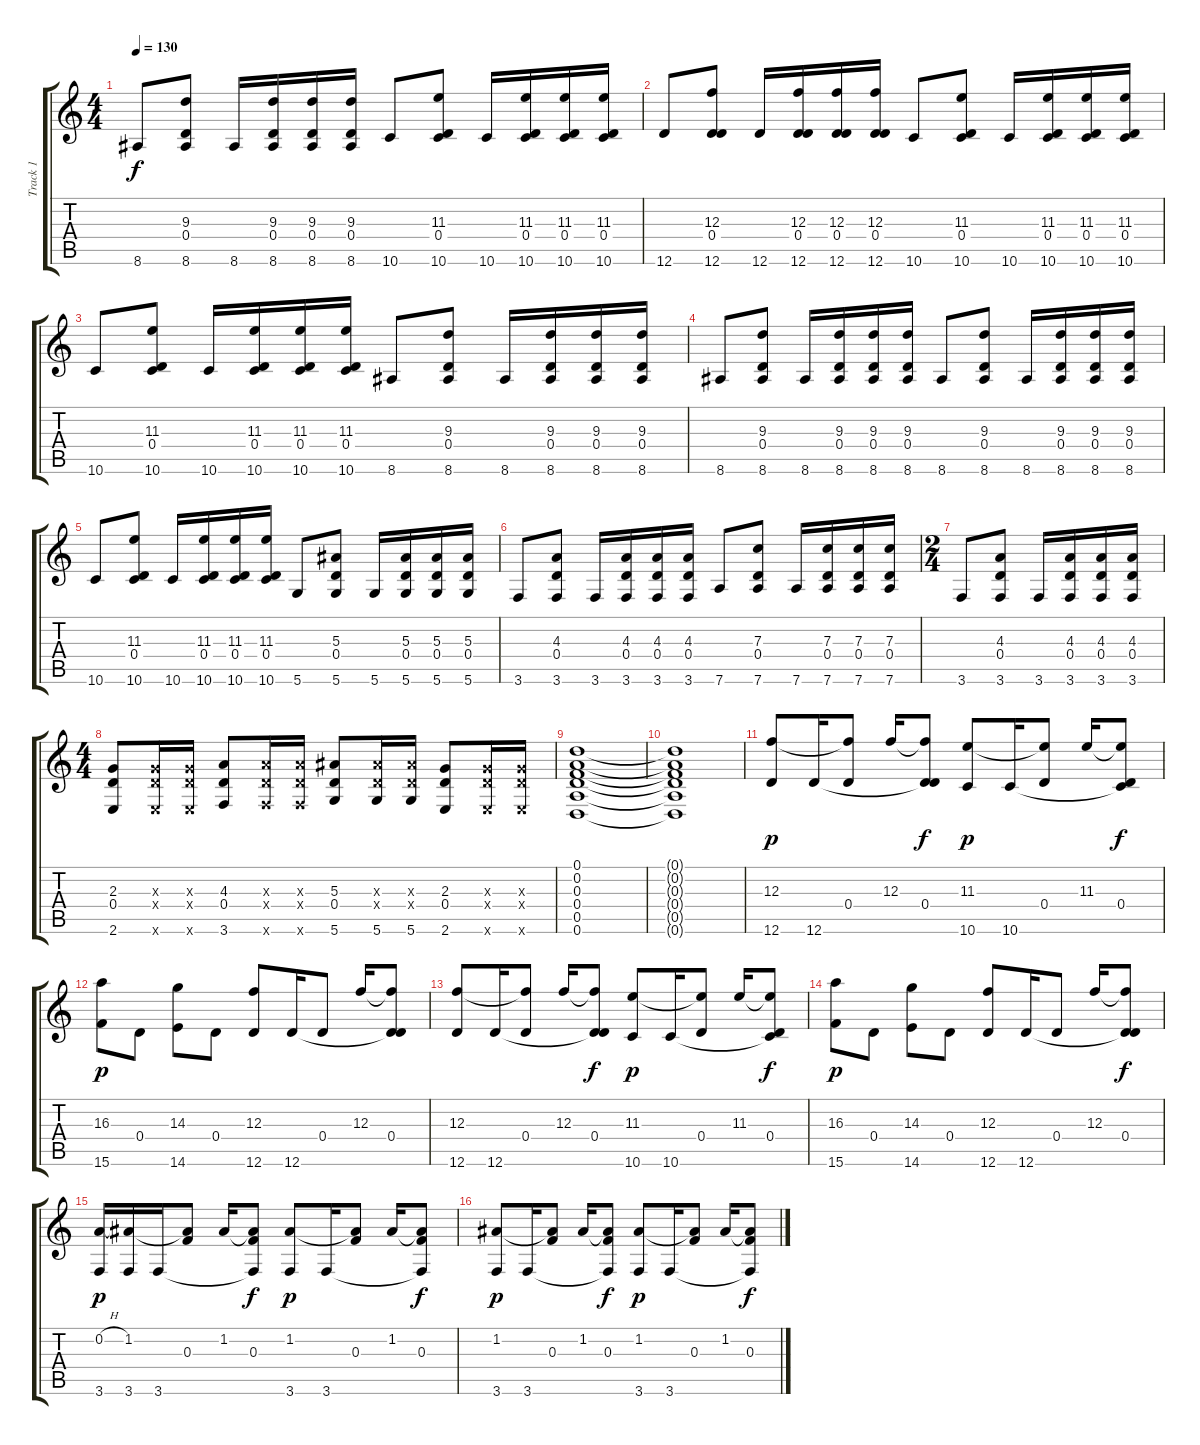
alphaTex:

\track ("Track 1" "Track 1") {instrument acousticguitarsteel}
\staff {score tabs}
\tuning (D4 A3 F3 D3 A2 D2) {hide}
\ts (4 4)
\tempo 130
\clef g2
\ks c
8.6.8{dy f} (9.3 0.4 8.6).8 8.6.16 (9.3 0.4 8.6).16 (9.3 0.4 8.6).16 (9.3 0.4 8.6).16 10.6.8 (11.3 0.4 10.6).8 10.6.16 (11.3 0.4 10.6).16 (11.3 0.4 10.6).16 (11.3 0.4 10.6).16 |
12.6.8 (12.3 0.4 12.6).8 12.6.16 (12.3 0.4 12.6).16 (12.3 0.4 12.6).16 (12.3 0.4 12.6).16 10.6.8 (11.3 0.4 10.6).8 10.6.16 (11.3 0.4 10.6).16 (11.3 0.4 10.6).16 (11.3 0.4 10.6).16 |
10.6.8 (11.3 0.4 10.6).8 10.6.16 (11.3 0.4 10.6).16 (11.3 0.4 10.6).16 (11.3 0.4 10.6).16 8.6.8 (9.3 0.4 8.6).8 8.6.16 (9.3 0.4 8.6).16 (9.3 0.4 8.6).16 (9.3 0.4 8.6).16 |
8.6.8 (9.3 0.4 8.6).8 8.6.16 (9.3 0.4 8.6).16 (9.3 0.4 8.6).16 (9.3 0.4 8.6).16 8.6.8 (9.3 0.4 8.6).8 8.6.16 (9.3 0.4 8.6).16 (9.3 0.4 8.6).16 (9.3 0.4 8.6).16 |
10.6.8 (11.3 0.4 10.6).8 10.6.16 (11.3 0.4 10.6).16 (11.3 0.4 10.6).16 (11.3 0.4 10.6).16 5.6.8 (5.3 0.4 5.6).8 5.6.16 (5.3 0.4 5.6).16 (5.3 0.4 5.6).16 (5.3 0.4 5.6).16 |
3.6.8 (4.3 0.4 3.6).8 3.6.16 (4.3 0.4 3.6).16 (4.3 0.4 3.6).16 (4.3 0.4 3.6).16 7.6.8 (7.3 0.4 7.6).8 7.6.16 (7.3 0.4 7.6).16 (7.3 0.4 7.6).16 (7.3 0.4 7.6).16 |
\ts (2 4)
3.6.8 (4.3 0.4 3.6).8 3.6.16 (4.3 0.4 3.6).16 (4.3 0.4 3.6).16 (4.3 0.4 3.6).16 |
\ts (4 4)
(2.3 0.4 2.6).8 (2.3{x} 0.4{x} 2.6{x}).16 (2.3{x} 0.4{x} 2.6{x}).16 (4.3 0.4 3.6).8 (4.3{x} 0.4{x} 3.6{x}).16 (4.3{x} 0.4{x} 3.6{x}).16 (5.3 0.4 5.6).8 (5.3{x} 0.4{x} 5.6).16 (5.3{x} 0.4{x} 5.6).16 (2.3 0.4 2.6).8 (2.3{x} 0.4{x} 2.6{x}).16 (2.3{x} 0.4{x} 2.6{x}).16 |
(0.1 0.2 0.3 0.4 0.5 0.6).1 |
(0.1{t} 0.2{t} 0.3{t} 0.4{t} 0.5{t} 0.6{t}).1 |
(12.3 12.6).8{dy p} 12.6.16 (12.3{t} 0.4).8 12.3.16 (12.3{t} 0.4 12.6{t}).8{dy f} (11.3 10.6).8{dy p} 10.6.16 (11.3{t} 0.4).8 11.3.16 (11.3{t} 0.4 10.6{t}).8{dy f} |
(16.3 15.6).8{dy p} 0.4.8 (14.3 14.6).8 0.4.8 (12.3 12.6).8 12.6.16 0.4.8 12.3.16 (12.3{t} 0.4 12.6{t}).8 |
(12.3 12.6).8 12.6.16 (12.3{t} 0.4).8 12.3.16 (12.3{t} 0.4 12.6{t}).8{dy f} (11.3 10.6).8{dy p} 10.6.16 (11.3{t} 0.4).8 11.3.16 (11.3{t} 0.4 10.6{t}).8{dy f} |
(16.3 15.6).8{dy p} 0.4.8 (14.3 14.6).8 0.4.8 (12.3 12.6).8 12.6.16 0.4.8 12.3.16 (12.3{t} 0.4 12.6{t}).8{dy f} |
(0.2{h} 3.6).16{dy p} (1.2 3.6).16 3.6.16 (1.2{t} 0.3).8 1.2.16 (1.2{t} 0.3 3.6{t}).8{dy f} (1.2 3.6).8{dy p} 3.6.16 (1.2{t} 0.3).8 1.2.16 (1.2{t} 0.3 3.6{t}).8{dy f} |
(1.2 3.6).8{dy p} 3.6.16 (1.2{t} 0.3).8 1.2.16 (1.2{t} 0.3 3.6{t}).8{dy f} (1.2 3.6).8{dy p} 3.6.16 (1.2{t} 0.3).8 1.2.16 (1.2{t} 0.3 3.6{t}).8{dy f}
